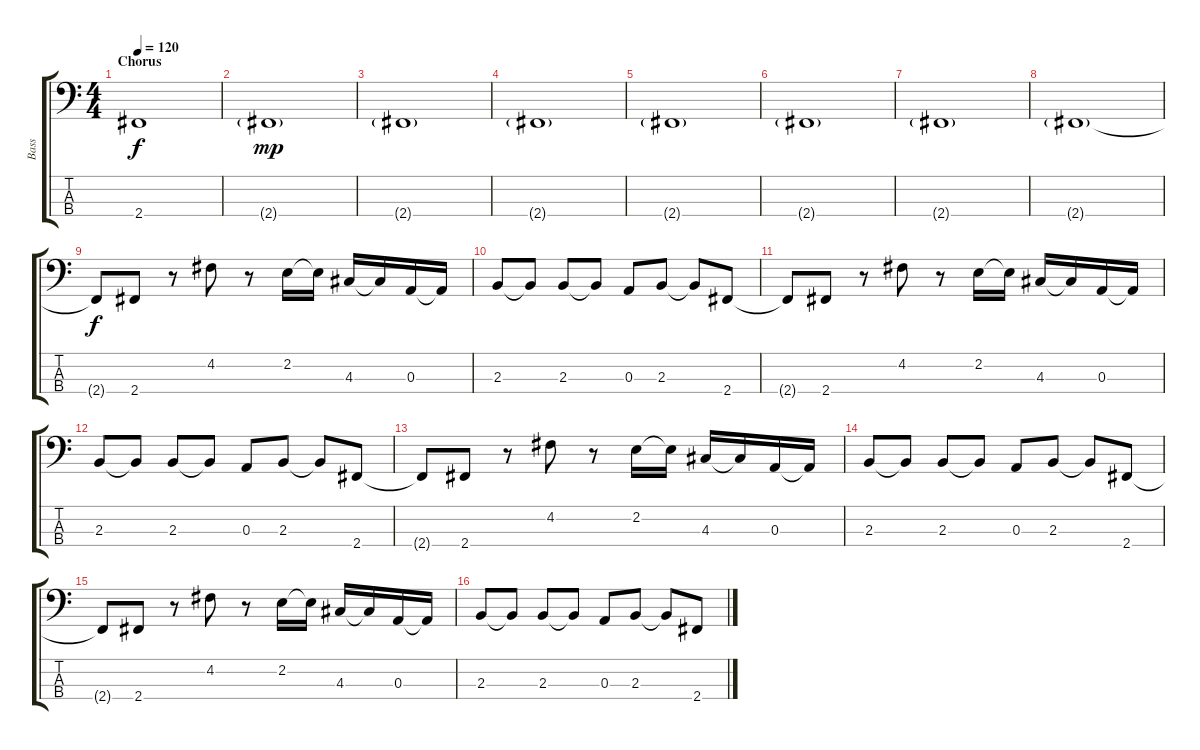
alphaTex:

\track ("Bass" "Bass") {instrument electricbassfinger}
\staff {score tabs}
\tuning (G2 D2 A1 E1) {hide}
\ts (4 4)
\section ("" "Chorus")
\tempo 120
\clef f4
\ks c
2.4.1{dy f} |
2.4{g}.1{dy mp} |
2.4{g}.1 |
2.4{g}.1 |
2.4{g}.1 |
2.4{g}.1 |
2.4{g}.1 |
2.4{g}.1 |
2.4{t}.8{dy f} 2.4.8 r.8 4.2.8 r.8 2.2.16 2.2{t}.16 4.3.16 4.3{t}.16 0.3.16 0.3{t}.16 |
2.3.8 2.3{t}.8 2.3.8 2.3{t}.8 0.3.8 2.3.8 2.3{t}.8 2.4.8 |
2.4{t}.8 2.4.8 r.8 4.2.8 r.8 2.2.16 2.2{t}.16 4.3.16 4.3{t}.16 0.3.16 0.3{t}.16 |
2.3.8 2.3{t}.8 2.3.8 2.3{t}.8 0.3.8 2.3.8 2.3{t}.8 2.4.8 |
2.4{t}.8 2.4.8 r.8 4.2.8 r.8 2.2.16 2.2{t}.16 4.3.16 4.3{t}.16 0.3.16 0.3{t}.16 |
2.3.8 2.3{t}.8 2.3.8 2.3{t}.8 0.3.8 2.3.8 2.3{t}.8 2.4.8 |
2.4{t}.8 2.4.8 r.8 4.2.8 r.8 2.2.16 2.2{t}.16 4.3.16 4.3{t}.16 0.3.16 0.3{t}.16 |
2.3.8 2.3{t}.8 2.3.8 2.3{t}.8 0.3.8 2.3.8 2.3{t}.8 2.4.8
